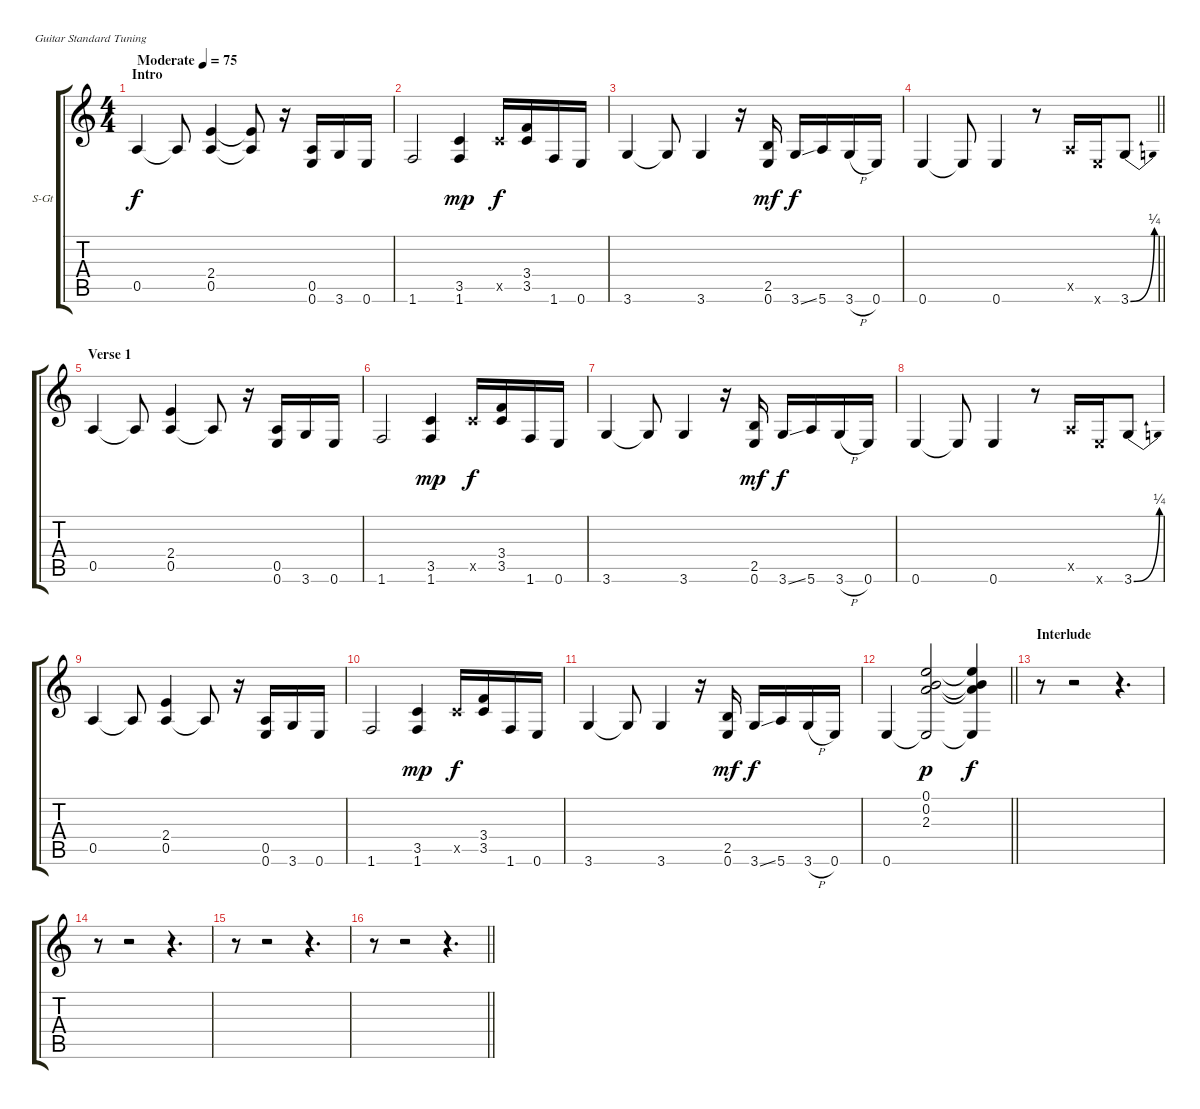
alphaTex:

\bracketExtendMode groupsimilarinstruments
\firstSystemTrackNameOrientation horizontal
\otherSystemsTrackNameOrientation horizontal
\track ("Guitar 2. (acous.)" "S-Gt") {instrument acousticguitarsteel}
\staff {score tabs}
\tuning (E4 B3 G3 D3 A2 E2)
\ts (4 4)
\beaming (8 2 2 2 2)
\section ("" "Intro")
\tempo (75 "Moderate")
\clef g2
\ks c
0.5.4{dy f instrument acousticguitarsteel} 0.5{t}.8 (2.4 0.5).4 (2.4{t} 0.5{t}).8 r.16 (0.5 0.6).16 3.6.16 0.6.16 |
1.6.2 (3.5 1.6).4{dy mp} 3.5{x}.16{dy f} (3.4 3.5).16 1.6.16 0.6.16 |
3.6.4 3.6{t}.8 3.6.4 r.16 (2.5 0.6).16{dy mf} 3.6{ss}.16{dy f} 5.6.16 3.6{h}.16 0.6.16 |
\barLineRight lightlight
0.6.4 0.6{t}.8 0.6.4 r.8 0.5{x}.16 0.6{x}.16 3.6{be (bend 0 0 60 1)}.8 |
\section ("" "Verse 1")
0.5.4 0.5{t}.8 (2.4 0.5).4 0.5{t}.8 r.16 (0.5 0.6).16 3.6.16 0.6.16 |
1.6.2 (3.5 1.6).4{dy mp} 3.5{x}.16{dy f} (3.4 3.5).16 1.6.16 0.6.16 |
3.6.4 3.6{t}.8 3.6.4 r.16 (2.5 0.6).16{dy mf} 3.6{ss}.16{dy f} 5.6.16 3.6{h}.16 0.6.16 |
0.6.4 0.6{t}.8 0.6.4 r.8 0.5{x}.16 0.6{x}.16 3.6{be (bend 0 0 60 1)}.8 |
0.5.4 0.5{t}.8 (2.4 0.5).4 0.5{t}.8 r.16 (0.5 0.6).16 3.6.16 0.6.16 |
1.6.2 (3.5 1.6).4{dy mp} 3.5{x}.16{dy f} (3.4 3.5).16 1.6.16 0.6.16 |
3.6.4 3.6{t}.8 3.6.4 r.16 (2.5 0.6).16{dy mf} 3.6{ss}.16{dy f} 5.6.16 3.6{h}.16 0.6.16 |
\barLineRight lightlight
0.6.4 (0.1 0.2 2.3 0.6{t}).2{dy p} (0.1{t} 0.2{t} 2.3{t} 0.6{t}).4{dy f} |
\section ("" "Interlude")
r.8 r.2 r.4{d} |
r.8 r.2 r.4{d} |
r.8 r.2 r.4{d} |
\barLineRight lightlight
r.8 r.2 r.4{d}
